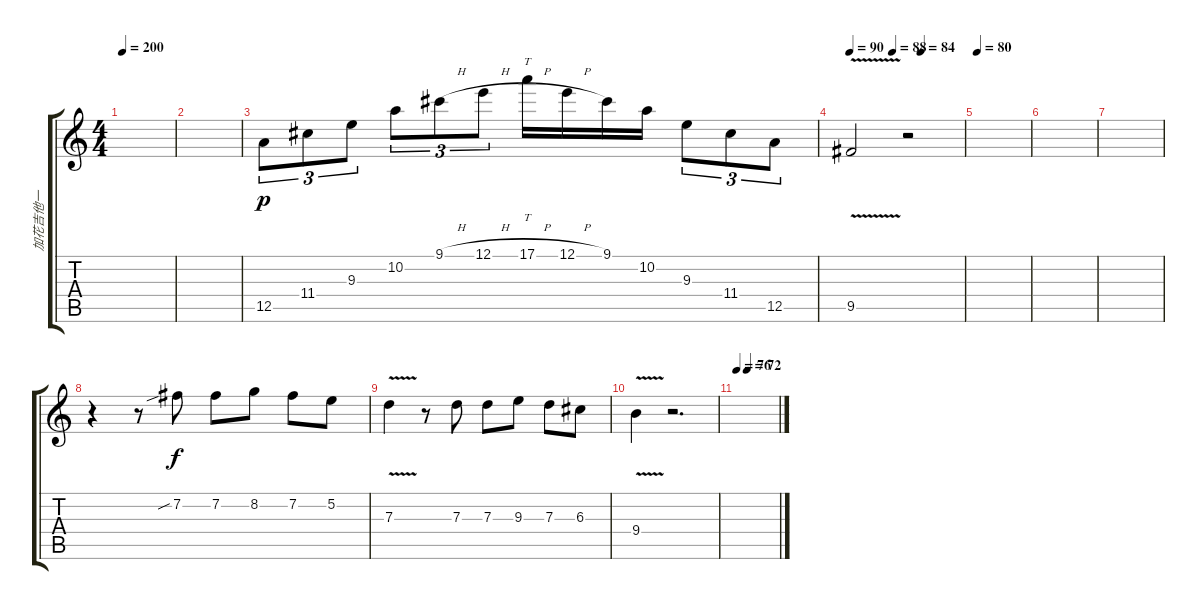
\track ("加花吉他一" "加花吉他一") {instrument distortionguitar}
\staff {score tabs}
\tuning (E4 B3 G3 D3 A2 E2) {hide}
\ts (4 4)
\tempo 200
\clef g2
\ks c
|
|
12.5.8{tu (3 2) dy p} 11.4.8{tu (3 2)} 9.3.8{tu (3 2)} 10.2.8{tu (3 2)} 9.1{h}.8{tu (3 2)} 12.1{h}.8{tu (3 2)} 17.1{h}.16{tt} 12.1{h}.16 9.1.16 10.2.16 9.3.8{tu (3 2)} 11.4.8{tu (3 2)} 12.5.8{tu (3 2)} |
\tempo 92
\tempo (88 0.375)
\tempo (84 0.625)
\tempo 90
9.5{v}.2 r.2 |
\tempo 80
|
|
|
r.4 r.8 7.2{sib}.8{dy f} 7.2.8 8.2.8 7.2.8 5.2.8 |
7.3{v}.4 r.8 7.3.8 7.3.8 9.3.8 7.3.8 6.3.8 |
9.4{v}.4 r.2{d} |
\tempo 76
\tempo (72 0.25)
